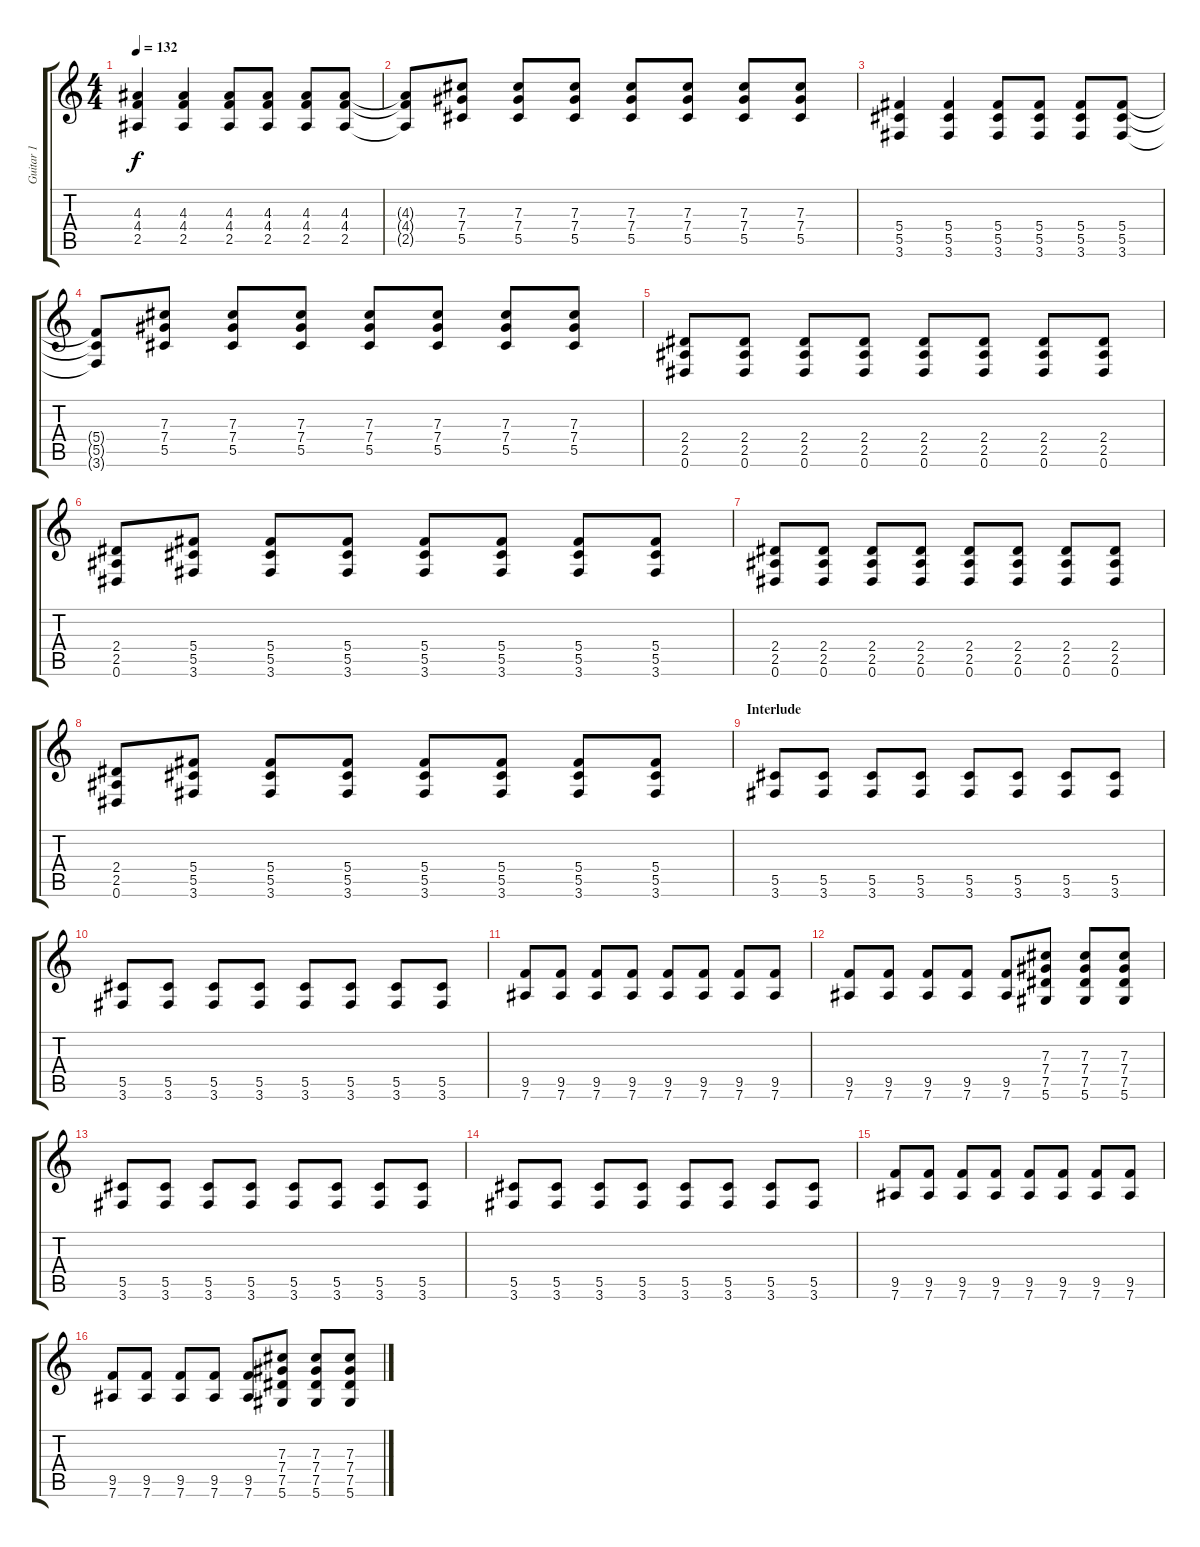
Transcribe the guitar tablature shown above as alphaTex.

\track ("Guitar 1" "Guitar 1") {instrument electricguitarmuted}
\staff {score tabs}
\tuning (Eb4 Bb3 Gb3 Db3 Ab2 Eb2) {hide}
\ts (4 4)
\tempo 132
\clef g2
\ks c
(4.3 4.4 2.5).4{dy f} (4.3 4.4 2.5).4 (4.3 4.4 2.5).8 (4.3 4.4 2.5).8 (4.3 4.4 2.5).8 (4.3 4.4 2.5).8 |
(4.3{t} 4.4{t} 2.5{t}).8 (7.3 7.4 5.5).8 (7.3 7.4 5.5).8 (7.3 7.4 5.5).8 (7.3 7.4 5.5).8 (7.3 7.4 5.5).8 (7.3 7.4 5.5).8 (7.3 7.4 5.5).8 |
(5.4 5.5 3.6).4 (5.4 5.5 3.6).4 (5.4 5.5 3.6).8 (5.4 5.5 3.6).8 (5.4 5.5 3.6).8 (5.4 5.5 3.6).8 |
(5.4{t} 5.5{t} 3.6{t}).8 (7.3 7.4 5.5).8 (7.3 7.4 5.5).8 (7.3 7.4 5.5).8 (7.3 7.4 5.5).8 (7.3 7.4 5.5).8 (7.3 7.4 5.5).8 (7.3 7.4 5.5).8 |
(2.4 2.5 0.6).8 (2.4 2.5 0.6).8 (2.4 2.5 0.6).8 (2.4 2.5 0.6).8 (2.4 2.5 0.6).8 (2.4 2.5 0.6).8 (2.4 2.5 0.6).8 (2.4 2.5 0.6).8 |
(2.4 2.5 0.6).8 (5.4 5.5 3.6).8 (5.4 5.5 3.6).8 (5.4 5.5 3.6).8 (5.4 5.5 3.6).8 (5.4 5.5 3.6).8 (5.4 5.5 3.6).8 (5.4 5.5 3.6).8 |
(2.4 2.5 0.6).8 (2.4 2.5 0.6).8 (2.4 2.5 0.6).8 (2.4 2.5 0.6).8 (2.4 2.5 0.6).8 (2.4 2.5 0.6).8 (2.4 2.5 0.6).8 (2.4 2.5 0.6).8 |
(2.4 2.5 0.6).8 (5.4 5.5 3.6).8 (5.4 5.5 3.6).8 (5.4 5.5 3.6).8 (5.4 5.5 3.6).8 (5.4 5.5 3.6).8 (5.4 5.5 3.6).8 (5.4 5.5 3.6).8 |
\section ("" "Interlude")
(5.5 3.6).8{instrument electricguitarmuted} (5.5 3.6).8 (5.5 3.6).8 (5.5 3.6).8 (5.5 3.6).8 (5.5 3.6).8 (5.5 3.6).8 (5.5 3.6).8 |
(5.5 3.6).8 (5.5 3.6).8 (5.5 3.6).8 (5.5 3.6).8 (5.5 3.6).8 (5.5 3.6).8 (5.5 3.6).8 (5.5 3.6).8 |
(9.5 7.6).8 (9.5 7.6).8 (9.5 7.6).8 (9.5 7.6).8 (9.5 7.6).8 (9.5 7.6).8 (9.5 7.6).8 (9.5 7.6).8 |
(9.5 7.6).8 (9.5 7.6).8 (9.5 7.6).8 (9.5 7.6).8 (9.5 7.6).8 (7.3 7.4 7.5 5.6).8 (7.3 7.4 7.5 5.6).8 (7.3 7.4 7.5 5.6).8 |
(5.5 3.6).8 (5.5 3.6).8 (5.5 3.6).8 (5.5 3.6).8 (5.5 3.6).8 (5.5 3.6).8 (5.5 3.6).8 (5.5 3.6).8 |
(5.5 3.6).8 (5.5 3.6).8 (5.5 3.6).8 (5.5 3.6).8 (5.5 3.6).8 (5.5 3.6).8 (5.5 3.6).8 (5.5 3.6).8 |
(9.5 7.6).8 (9.5 7.6).8 (9.5 7.6).8 (9.5 7.6).8 (9.5 7.6).8 (9.5 7.6).8 (9.5 7.6).8 (9.5 7.6).8 |
(9.5 7.6).8 (9.5 7.6).8 (9.5 7.6).8 (9.5 7.6).8 (9.5 7.6).8 (7.3 7.4 7.5 5.6).8 (7.3 7.4 7.5 5.6).8 (7.3 7.4 7.5 5.6).8
